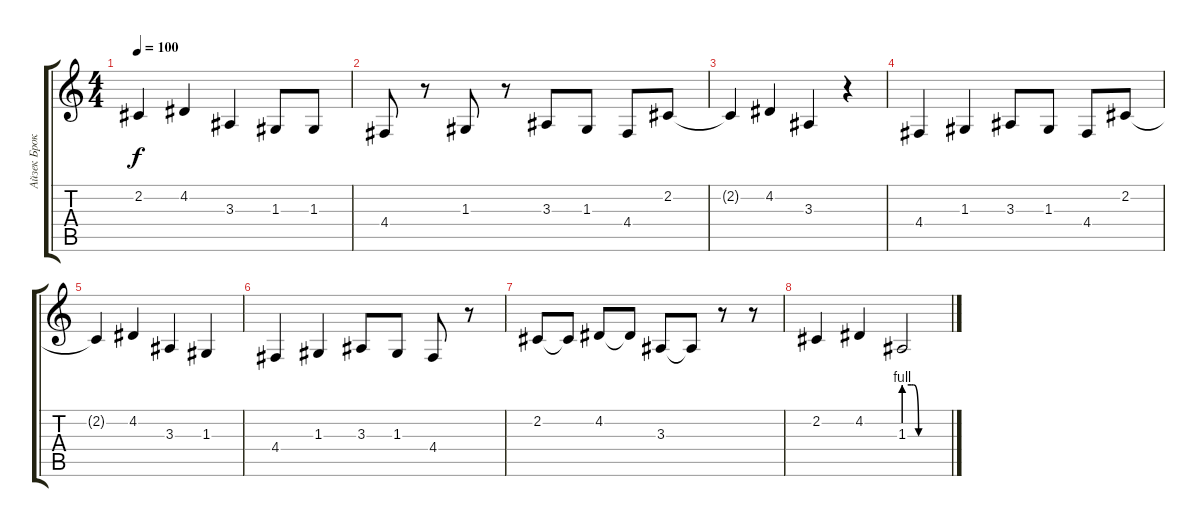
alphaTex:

\track ("Айзек Брок" "Айзек Брок") {instrument mutedtrumpet}
\staff {score tabs}
\tuning (E4 B3 G3 D3 A2 E2) {hide}
\ts (4 4)
\tempo 100
\clef g2
\ks c
2.2{t}.4{dy f} 4.2.4 3.3.4 1.3.8 1.3.8 |
4.4.8 r.8 1.3.8 r.8 3.3.8 1.3.8 4.4.8 2.2.8 |
2.2{t}.4 4.2.4 3.3.4 r.4 |
4.4.4 1.3.4 3.3.8 1.3.8 4.4.8 2.2.8 |
2.2{t}.4 4.2.4 3.3.4 1.3.4 |
4.4.4 1.3.4 3.3.8 1.3.8 4.4.8 r.8 |
2.2.8 2.2{t}.8 4.2.8 4.2{t}.8 3.3.8 3.3{t}.8 r.8 r.8 |
2.2.4 4.2.4 1.3{be (custom 0 4 10 4 13 4 20 0 25 0 29 0 40 0 60 0)}.2
